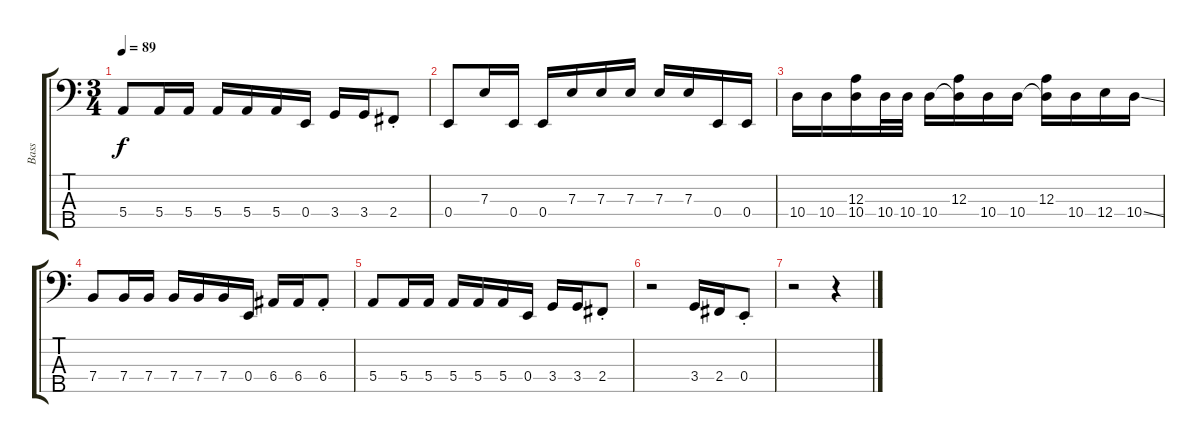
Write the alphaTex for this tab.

\track ("Bass" "Bass") {instrument electricbasspick}
\staff {score tabs}
\tuning (G2 D2 A1 E1 B0) {hide}
\ts (3 4)
\tempo 89
\clef f4
\ks c
5.4.8{dy f} 5.4.16 5.4.16 5.4.16 5.4.16 5.4.16 0.4.16 3.4.16 3.4.16 2.4{st}.8 |
0.4.8 7.3.16 0.4.16 0.4.16 7.3.16 7.3.16 7.3.16 7.3.16 7.3.16 0.4.16 0.4.16 |
10.4.16 10.4.16 (12.3 10.4).16 10.4.32 10.4.32 10.4.16 (12.3 10.4{t}).16 10.4.16 10.4.16 (12.3 10.4{t}).16 10.4.16 12.4.16 10.4{ss}.16 |
7.4.8 7.4.16 7.4.16 7.4.16 7.4.16 7.4.16 0.4.16 6.4.16 6.4.16 6.4{st}.8 |
5.4.8 5.4.16 5.4.16 5.4.16 5.4.16 5.4.16 0.4.16 3.4.16 3.4.16 2.4{st}.8 |
r.2 3.4.16 2.4.16 0.4{st}.8 |
r.2 r.4
